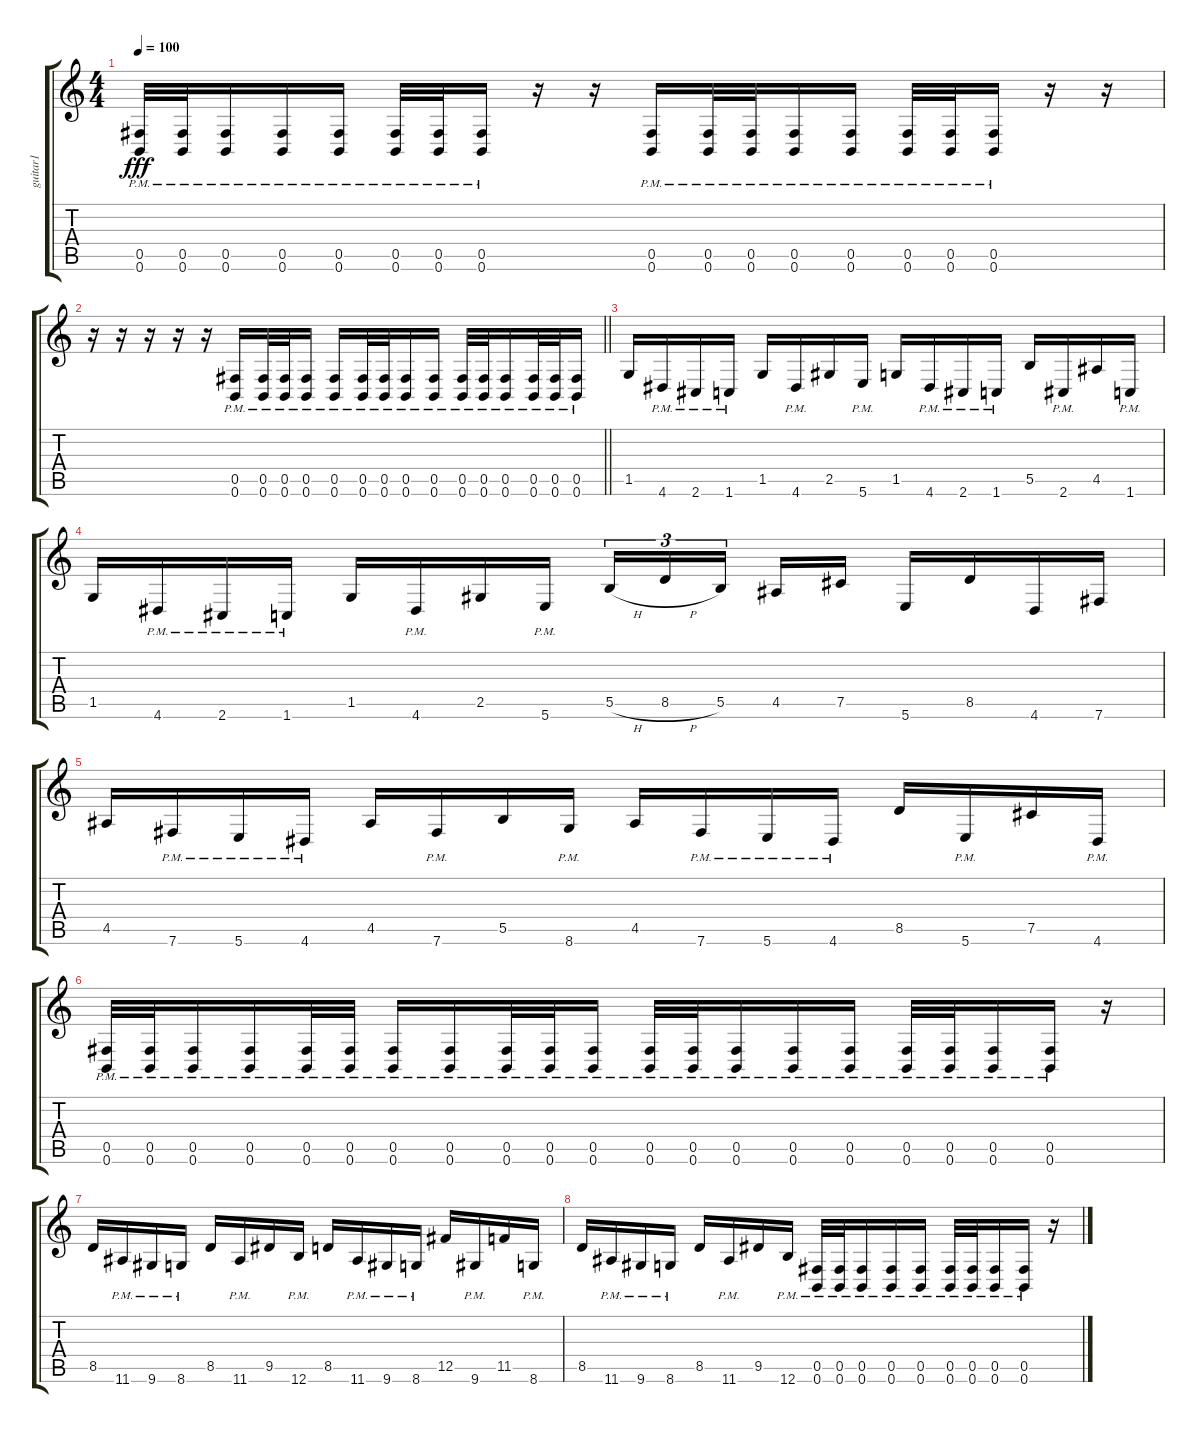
\track ("guitar1" "guitar1") {instrument distortionguitar}
\staff {score tabs}
\tuning (Db4 Ab3 E3 B2 Gb2 B1) {hide}
\ts (4 4)
\tempo 100
\clef g2
\ks c
(0.5{pm} 0.6{pm}).32{dy fff} (0.5{pm} 0.6{pm}).32 (0.5{pm} 0.6{pm}).16 (0.5{pm} 0.6{pm}).16 (0.5{pm} 0.6{pm}).16 (0.5{pm} 0.6{pm}).32 (0.5{pm} 0.6{pm}).32 (0.5{pm} 0.6{pm}).16 r.16 r.16 (0.5{pm} 0.6{pm}).16 (0.5{pm} 0.6{pm}).32 (0.5{pm} 0.6{pm}).32 (0.5{pm} 0.6{pm}).16 (0.5{pm} 0.6{pm}).16 (0.5{pm} 0.6{pm}).32 (0.5{pm} 0.6{pm}).32 (0.5{pm} 0.6{pm}).16 r.16 r.16 |
\barLineRight lightlight
r.16 r.16 r.16 r.16 r.16 (0.5{pm} 0.6{pm}).16 (0.5{pm} 0.6{pm}).32 (0.5{pm} 0.6{pm}).32 (0.5{pm} 0.6{pm}).16 (0.5{pm} 0.6{pm}).16 (0.5{pm} 0.6{pm}).32 (0.5{pm} 0.6{pm}).32 (0.5{pm} 0.6{pm}).16 (0.5{pm} 0.6{pm}).16 (0.5{pm} 0.6{pm}).32 (0.5{pm} 0.6{pm}).32 (0.5{pm} 0.6{pm}).16 (0.5{pm} 0.6{pm}).32 (0.5{pm} 0.6{pm}).32 (0.5{pm} 0.6{pm}).16 |
\section ("" "")
1.5.16 4.6{pm}.16 2.6{pm}.16 1.6{pm}.16 1.5.16 4.6{pm}.16 2.5.16 5.6{pm}.16 1.5.16 4.6{pm}.16 2.6{pm}.16 1.6{pm}.16 5.5.16 2.6{pm}.16 4.5.16 1.6{pm}.16 |
1.5.16 4.6{pm}.16 2.6{pm}.16 1.6{pm}.16 1.5.16 4.6{pm}.16 2.5.16 5.6{pm}.16 5.5{h}.16{tu (3 2)} 8.5{h}.16{tu (3 2)} 5.5.16{tu (3 2) beam splitsecondary} 4.5.16 7.5.16 5.6.16 8.5.16 4.6.16 7.6.16 |
4.5.16 7.6{pm}.16 5.6{pm}.16 4.6{pm}.16 4.5.16 7.6{pm}.16 5.5.16 8.6{pm}.16 4.5.16 7.6{pm}.16 5.6{pm}.16 4.6{pm}.16 8.5.16 5.6{pm}.16 7.5.16 4.6{pm}.16 |
(0.5{pm} 0.6{pm}).32 (0.5{pm} 0.6{pm}).32 (0.5{pm} 0.6{pm}).16 (0.5{pm} 0.6{pm}).16 (0.5{pm} 0.6{pm}).32 (0.5{pm} 0.6{pm}).32 (0.5{pm} 0.6{pm}).16 (0.5{pm} 0.6{pm}).16 (0.5{pm} 0.6{pm}).32 (0.5{pm} 0.6{pm}).32 (0.5{pm} 0.6{pm}).16 (0.5{pm} 0.6{pm}).32 (0.5{pm} 0.6{pm}).32 (0.5{pm} 0.6{pm}).16 (0.5{pm} 0.6{pm}).16 (0.5{pm} 0.6{pm}).16 (0.5{pm} 0.6{pm}).32 (0.5{pm} 0.6{pm}).32 (0.5{pm} 0.6{pm}).16 (0.5{pm} 0.6{pm}).16 r.16 |
8.5.16 11.6{pm}.16 9.6{pm}.16 8.6{pm}.16 8.5.16 11.6{pm}.16 9.5.16 12.6{pm}.16 8.5.16 11.6{pm}.16 9.6{pm}.16 8.6{pm}.16 12.5.16 9.6{pm}.16 11.5.16 8.6{pm}.16 |
8.5.16 11.6{pm}.16 9.6{pm}.16 8.6{pm}.16 8.5.16 11.6{pm}.16 9.5.16 12.6{pm}.16 (0.5{pm} 0.6{pm}).32 (0.5{pm} 0.6{pm}).32 (0.5{pm} 0.6{pm}).16 (0.5{pm} 0.6{pm}).16 (0.5{pm} 0.6{pm}).16 (0.5{pm} 0.6{pm}).32 (0.5{pm} 0.6{pm}).32 (0.5{pm} 0.6{pm}).16 (0.5{pm} 0.6{pm}).16 r.16
